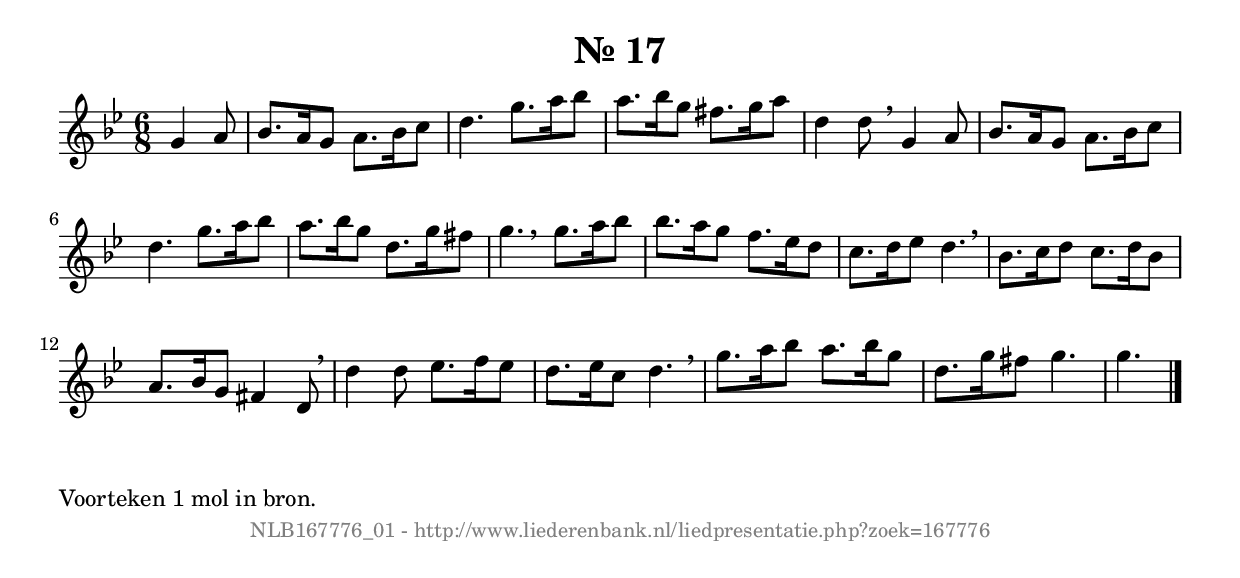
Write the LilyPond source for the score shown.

%
% produced by wce2krn 1.64 (7 June 2014)
%
\version"2.16"
#(append! paper-alist '(("long" . (cons (* 210 mm) (* 2000 mm)))))
#(set-default-paper-size "long")
sb = {\breathe}
mBreak = {\breathe }
bBreak = {\breathe }
x = {\once\override NoteHead #'style = #'cross }
gl=\glissando
itime={\override Staff.TimeSignature #'stencil = ##f }
ficta = {\once\set suggestAccidentals = ##t}
fine = {\once\override Score.RehearsalMark #'self-alignment-X = #1 \mark \markup {\italic{Fine}}}
dc = {\once\override Score.RehearsalMark #'self-alignment-X = #1 \mark \markup {\italic{D.C.}}}
dcf = {\once\override Score.RehearsalMark #'self-alignment-X = #1 \mark \markup {\italic{D.C. al Fine}}}
dcc = {\once\override Score.RehearsalMark #'self-alignment-X = #1 \mark \markup {\italic{D.C. al Coda}}}
ds = {\once\override Score.RehearsalMark #'self-alignment-X = #1 \mark \markup {\italic{D.S.}}}
dsf = {\once\override Score.RehearsalMark #'self-alignment-X = #1 \mark \markup {\italic{D.S. al Fine}}}
dsc = {\once\override Score.RehearsalMark #'self-alignment-X = #1 \mark \markup {\italic{D.S. al Coda}}}
pv = {\set Score.repeatCommands = #'((volta "1"))}
sv = {\set Score.repeatCommands = #'((volta "2"))}
tv = {\set Score.repeatCommands = #'((volta "3"))}
qv = {\set Score.repeatCommands = #'((volta "4"))}
xv = {\set Score.repeatCommands = #'((volta #f))}
\header{ tagline = ""
title = "Nr. 17"
}
\score {{
\key g \minor
\relative g'
{
\set melismaBusyProperties = #'()
\partial 32*12
\time 6/8
\tempo 4=120
\override Score.MetronomeMark #'transparent = ##t
\override Score.RehearsalMark #'break-visibility = #(vector #t #t #f)
g4 a8 bes8. a16 g8 a8. bes16 c8 d4. g8. a16 bes8 a8. bes16 g8 fis8. g16 a8 d,4 d8 \sb g,4 a8 bes8. a16 g8 a8. bes16 c8 d4. g8. a16 bes8 a8. bes16 g8 d8. g16 fis8 g4. \bar":|:" \bBreak
g8. a16 bes8 bes8. a16 g8 f8. es16 d8 c8. d16 es8 d4. \sb bes8. c16 d8 c8. d16 bes8 a8. bes16 g8 fis4 d8 \sb d'4 d8 es8. f16 es8 d8. es16 c8 d4. \sb g8. a16 bes8 a8. bes16 g8 d8. g16 fis8 g4. g4. \bar "|."
 }}
 \midi { }
 \layout {
            indent = 0.0\cm
}
}
\markup { \wordwrap-string #" 
Voorteken 1 mol in bron.
"}
\markup { \vspace #0 } \markup { \with-color #grey \fill-line { \center-column { \smaller "NLB167776_01 - http://www.liederenbank.nl/liedpresentatie.php?zoek=167776" } } }
